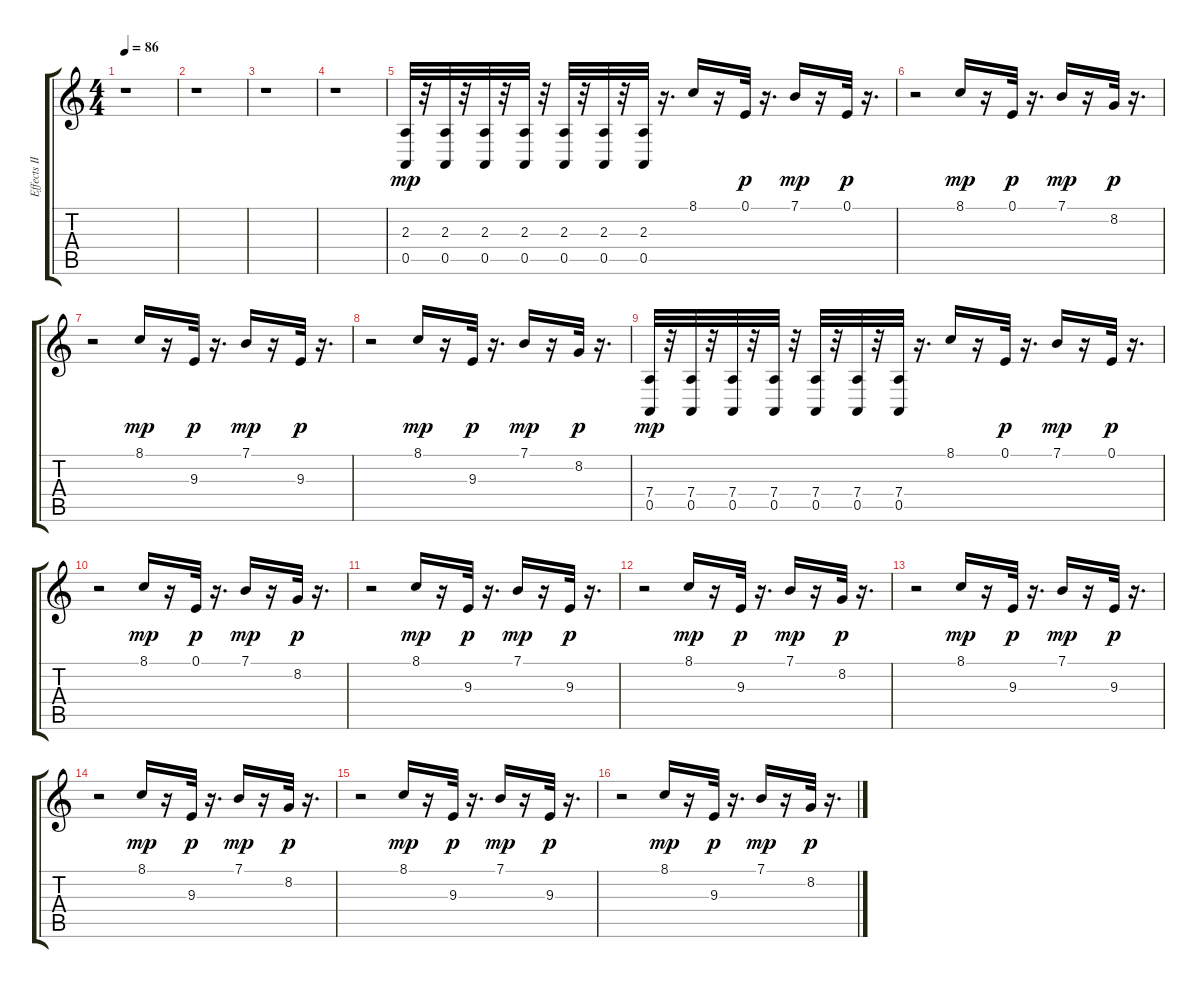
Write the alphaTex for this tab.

\track ("Effects III" "Effects II") {instrument lead2sawtooth}
\staff {score tabs}
\tuning (E4 B3 G3 D3 A2 E2) {hide}
\ts (4 4)
\tempo 86
\clef g2
\ks c
r.1{dy mp} |
r.1 |
r.1 |
r.1 |
(2.3 0.5).32 r.32 (2.3 0.5).32 r.32 (2.3 0.5).32 r.32 (2.3 0.5).32 r.32 (2.3 0.5).32 r.32 (2.3 0.5).32 r.32 (2.3 0.5).32 r.16{d} 8.1.16 r.16 0.1.32{dy p} r.16{d} 7.1.16{dy mp} r.16 0.1.32{dy p} r.16{d} |
r.2 8.1.16{dy mp} r.16 0.1.32{dy p} r.16{d} 7.1.16{dy mp} r.16 8.2.32{dy p} r.16{d} |
r.2 8.1.16{dy mp} r.16 9.3.32{dy p} r.16{d} 7.1.16{dy mp} r.16 9.3.32{dy p} r.16{d} |
r.2 8.1.16{dy mp} r.16 9.3.32{dy p} r.16{d} 7.1.16{dy mp} r.16 8.2.32{dy p} r.16{d} |
(7.4 0.5).32{dy mp} r.32 (7.4 0.5).32 r.32 (7.4 0.5).32 r.32 (7.4 0.5).32 r.32 (7.4 0.5).32 r.32 (7.4 0.5).32 r.32 (7.4 0.5).32 r.16{d} 8.1.16 r.16 0.1.32{dy p} r.16{d} 7.1.16{dy mp} r.16 0.1.32{dy p} r.16{d} |
r.2 8.1.16{dy mp} r.16 0.1.32{dy p} r.16{d} 7.1.16{dy mp} r.16 8.2.32{dy p} r.16{d} |
r.2 8.1.16{dy mp} r.16 9.3.32{dy p} r.16{d} 7.1.16{dy mp} r.16 9.3.32{dy p} r.16{d} |
r.2 8.1.16{dy mp} r.16 9.3.32{dy p} r.16{d} 7.1.16{dy mp} r.16 8.2.32{dy p} r.16{d} |
r.2 8.1.16{dy mp} r.16 9.3.32{dy p} r.16{d} 7.1.16{dy mp} r.16 9.3.32{dy p} r.16{d} |
r.2 8.1.16{dy mp} r.16 9.3.32{dy p} r.16{d} 7.1.16{dy mp} r.16 8.2.32{dy p} r.16{d} |
r.2 8.1.16{dy mp} r.16 9.3.32{dy p} r.16{d} 7.1.16{dy mp} r.16 9.3.32{dy p} r.16{d} |
r.2 8.1.16{dy mp} r.16 9.3.32{dy p} r.16{d} 7.1.16{dy mp} r.16 8.2.32{dy p} r.16{d}
